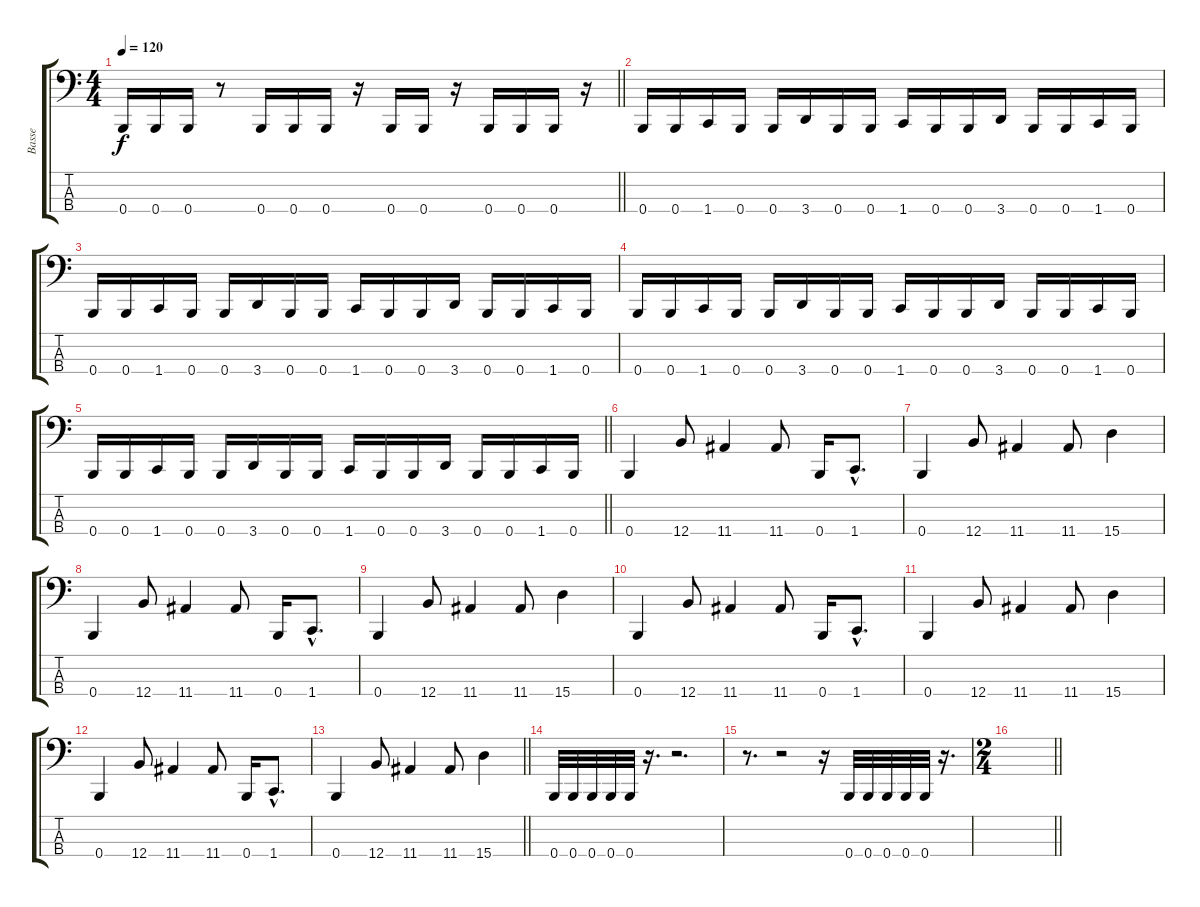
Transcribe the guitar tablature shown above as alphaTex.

\track ("Basse" "Basse") {instrument electricbassfinger}
\staff {score tabs}
\tuning (D2 A1 E1 B0) {hide}
\ts (4 4)
\tempo 120
\clef f4
\barLineRight lightlight
\ks c
0.4.16{dy f} 0.4.16 0.4.16 r.8 0.4.16 0.4.16 0.4.16 r.16 0.4.16 0.4.16 r.16 0.4.16 0.4.16 0.4.16 r.16 |
0.4.16 0.4.16 1.4.16 0.4.16 0.4.16 3.4.16 0.4.16 0.4.16 1.4.16 0.4.16 0.4.16 3.4.16 0.4.16 0.4.16 1.4.16 0.4.16 |
0.4.16 0.4.16 1.4.16 0.4.16 0.4.16 3.4.16 0.4.16 0.4.16 1.4.16 0.4.16 0.4.16 3.4.16 0.4.16 0.4.16 1.4.16 0.4.16 |
0.4.16 0.4.16 1.4.16 0.4.16 0.4.16 3.4.16 0.4.16 0.4.16 1.4.16 0.4.16 0.4.16 3.4.16 0.4.16 0.4.16 1.4.16 0.4.16 |
\barLineRight lightlight
0.4.16 0.4.16 1.4.16 0.4.16 0.4.16 3.4.16 0.4.16 0.4.16 1.4.16 0.4.16 0.4.16 3.4.16 0.4.16 0.4.16 1.4.16 0.4.16 |
0.4.4 12.4.8 11.4.4 11.4.8 0.4.16 1.4{hac}.8{d} |
0.4.4 12.4.8 11.4.4 11.4.8 15.4.4 |
0.4.4 12.4.8 11.4.4 11.4.8 0.4.16 1.4{hac}.8{d} |
0.4.4 12.4.8 11.4.4 11.4.8 15.4.4 |
0.4.4 12.4.8 11.4.4 11.4.8 0.4.16 1.4{hac}.8{d} |
0.4.4 12.4.8 11.4.4 11.4.8 15.4.4 |
0.4.4 12.4.8 11.4.4 11.4.8 0.4.16 1.4{hac}.8{d} |
\barLineRight lightlight
0.4.4 12.4.8 11.4.4 11.4.8 15.4.4 |
0.4.32 0.4.32 0.4.32 0.4.32 0.4.32 r.16{d} r.2{d} |
r.8{d} r.2 r.16 0.4.32 0.4.32 0.4.32 0.4.32 0.4.32 r.16{d} |
\ts (2 4)
\barLineRight lightlight
